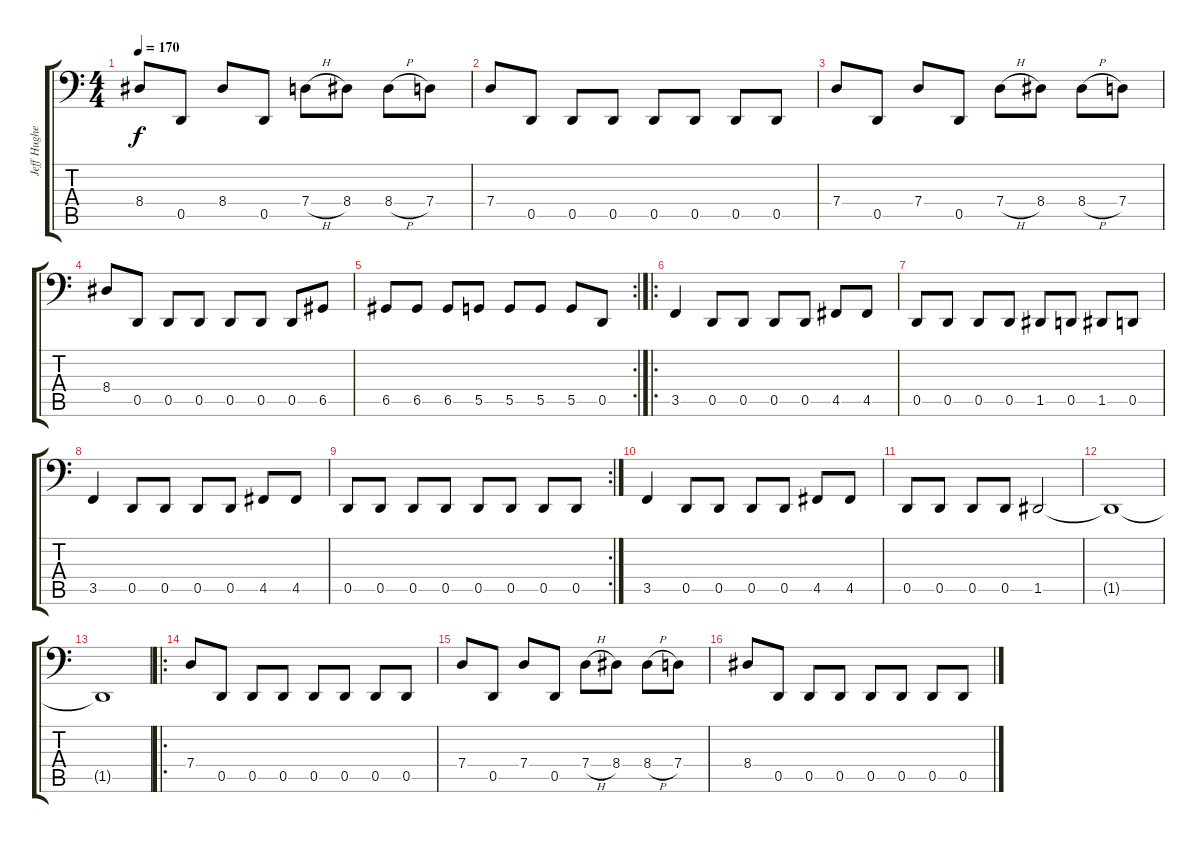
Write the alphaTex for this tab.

\track ("Jeff Hughell" "Jeff Hughe") {instrument electricbassfinger}
\staff {score tabs}
\tuning (Bb2 F2 C2 G1 D1 A0) {hide}
\ts (4 4)
\tempo 170
\clef f4
\ks c
8.4.8{dy f} 0.5.8 8.4.8 0.5.8 7.4{h}.8 8.4.8 8.4{h}.8 7.4.8 |
7.4.8 0.5.8 0.5.8 0.5.8 0.5.8 0.5.8 0.5.8 0.5.8 |
7.4.8 0.5.8 7.4.8 0.5.8 7.4{h}.8 8.4.8 8.4{h}.8 7.4.8 |
8.4.8 0.5.8 0.5.8 0.5.8 0.5.8 0.5.8 0.5.8 6.5.8 |
\rc 2
6.5.8 6.5.8 6.5.8 5.5.8 5.5.8 5.5.8 5.5.8 0.5.8 |
\ro
3.5.4 0.5.8 0.5.8 0.5.8 0.5.8 4.5.8 4.5.8 |
0.5.8 0.5.8 0.5.8 0.5.8 1.5.8 0.5.8 1.5.8 0.5.8 |
3.5.4 0.5.8 0.5.8 0.5.8 0.5.8 4.5.8 4.5.8 |
\rc 2
0.5.8 0.5.8 0.5.8 0.5.8 0.5.8 0.5.8 0.5.8 0.5.8 |
3.5.4 0.5.8 0.5.8 0.5.8 0.5.8 4.5.8 4.5.8 |
0.5.8 0.5.8 0.5.8 0.5.8 1.5.2 |
1.5{t}.1 |
1.5{t}.1 |
\ro
7.4.8 0.5.8 0.5.8 0.5.8 0.5.8 0.5.8 0.5.8 0.5.8 |
7.4.8 0.5.8 7.4.8 0.5.8 7.4{h}.8 8.4.8 8.4{h}.8 7.4.8 |
8.4.8 0.5.8 0.5.8 0.5.8 0.5.8 0.5.8 0.5.8 0.5.8
